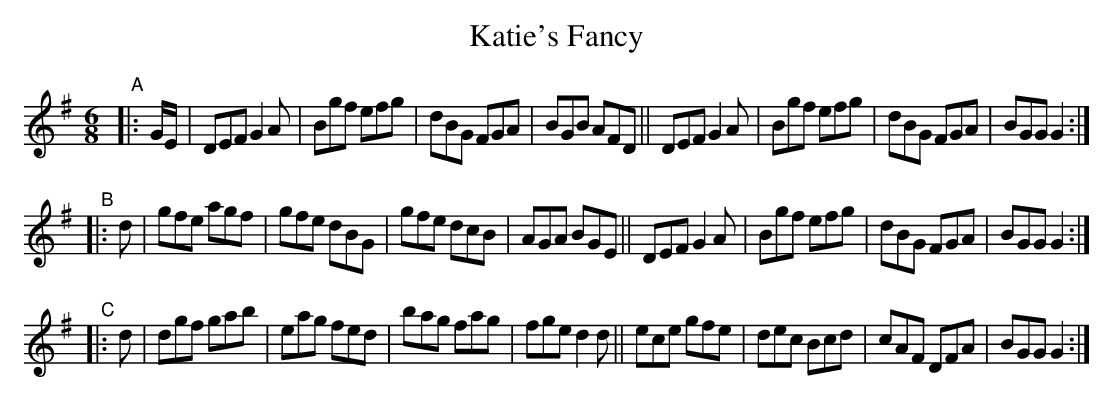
X:1
T: Katie's Fancy
M: 6/8
L: 1/8
K: G
"^A"|: G/E/ \
|  DEF G2A | Bgf efg | dBG FGA | BGB AFD \
|| DEF G2A | Bgf efg | dBG FGA | BGG G2 :|
"^B"|: d \
|  gfe agf | gfe dBG | gfe dcB | AGA BGE \
|| DEF G2A | Bgf efg | dBG FGA | BGG G2 :|
"^C"|: d \
|  dgf gab | eag fed | bag fag | fge d2d \
|| ece gfe | dec Bcd | cAF DFA | BGG G2 :|
